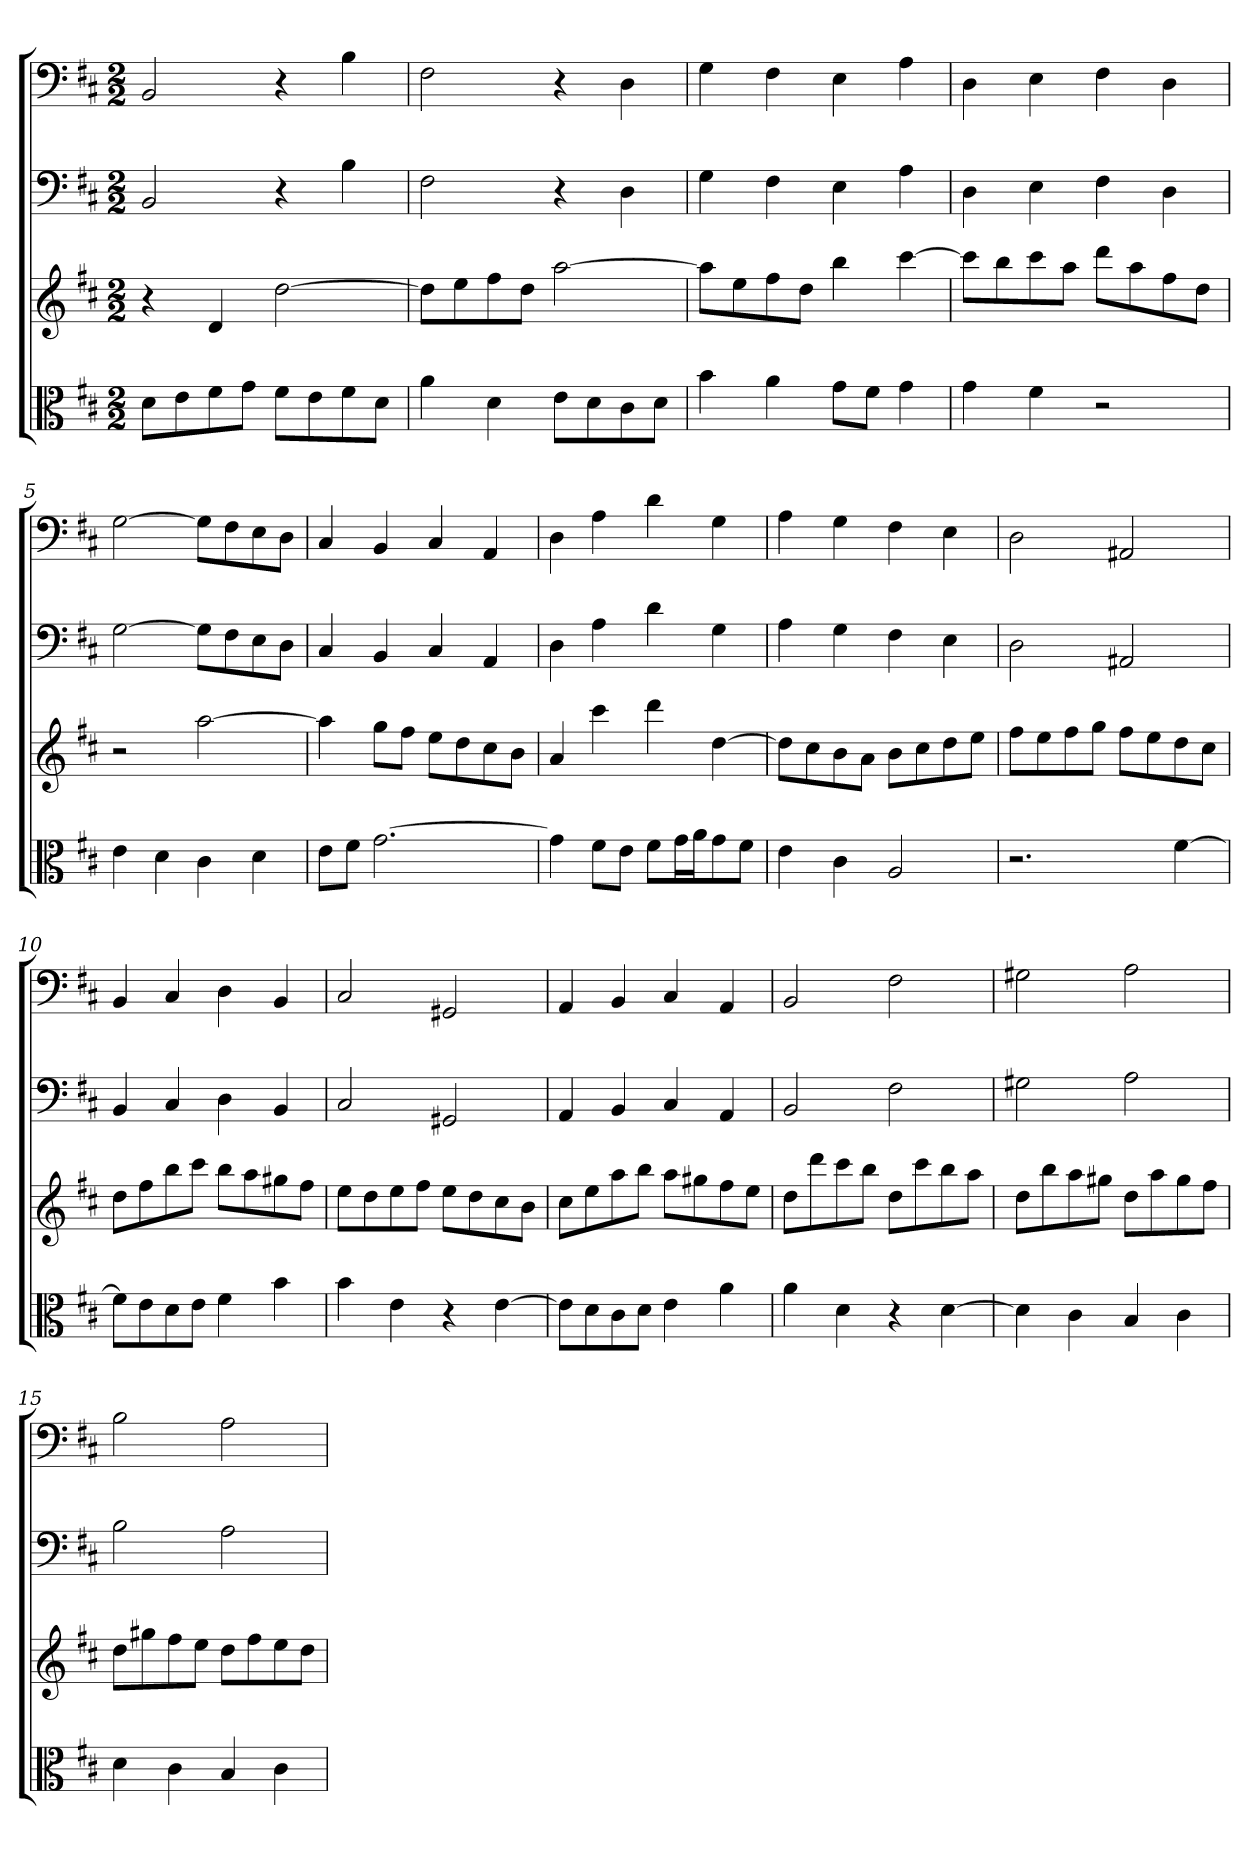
**kern	**kern	**kern	**kern
*part4	*part3	*part2	*part1
*staff4	*staff3	*staff2	*staff1
*clefC3	*	*clefF4	*clefF4
*k[f#c#]	*k[f#c#]	*k[f#c#]	*k[f#c#]
*D:	*D:	*D:	*D:
*M2/2	*M2/2	*M2/2	*M2/2
=1	=1	=1	=1
8d\L	4r	2BB	2BB
8e\	.	.	.
8f#\	4d	.	.
8g\J	.	.	.
8f#\L	[2dd	4r	4r
8e\	.	.	.
8f#\	.	4B	4B
8d\J	.	.	.
=2	=2	=2	=2
4a	8ddL]	2F#	2F#
.	8ee	.	.
4d	8ff#	.	.
.	8ddJ	.	.
8e\L	[2aa	4r	4r
8d\	.	.	.
8c#\	.	4D	4D
8d\J	.	.	.
=3	=3	=3	=3
4b	8aaL]	4G	4G
.	8ee	.	.
4a	8ff#	4F#	4F#
.	8ddJ	.	.
8g\L	4bb	4E	4E
8f#\J	.	.	.
4g	[4ccc#	4A	4A
=4	=4	=4	=4
4g	8ccc#L]	4D	4D
.	8bb	.	.
4f#	8ccc#	4E	4E
.	8aaJ	.	.
2r	8dddL	4F#	4F#
.	8aa	.	.
.	8ff#	4D	4D
.	8ddJ	.	.
=5	=5	=5	=5
4e	2r	[2G	[2G
4d	.	.	.
4c#	[2aa	8G\L]	8G\L]
.	.	8F#\	8F#\
4d	.	8E\	8E\
.	.	8D\J	8D\J
=6	=6	=6	=6
8e\L	4aa]	4C#	4C#
8f#\J	.	.	.
[2.g	8ggL	4BB	4BB
.	8ff#J	.	.
.	8eeL	4C#	4C#
.	8dd	.	.
.	8cc#	4AA	4AA
.	8bJ	.	.
=7	=7	=7	=7
4g]	4a	4D	4D
8f#\L	4ccc#	4A	4A
8e\J	.	.	.
8f#\L	4ddd	4d	4d
16g\L	.	.	.
16a\J	.	.	.
8g\	[4dd	4G	4G
8f#\J	.	.	.
=8	=8	=8	=8
4e	8ddL]	4A	4A
.	8cc#	.	.
4c#	8b	4G	4G
.	8aJ	.	.
2A	8bL	4F#	4F#
.	8cc#	.	.
.	8dd	4E	4E
.	8eeJ	.	.
=9	=9	=9	=9
2.r	8ff#L	2D	2D
.	8ee	.	.
.	8ff#	.	.
.	8ggJ	.	.
.	8ff#L	2AA#X	2AA#X
.	8ee	.	.
[4f#	8dd	.	.
.	8cc#J	.	.
=10	=10	=10	=10
8f#\L]	8ddL	4BB	4BB
8e\	8ff#	.	.
8d\	8bb	4C#	4C#
8e\J	8ccc#J	.	.
4f#	8bbL	4D	4D
.	8aa	.	.
4b	8gg#X	4BB	4BB
.	8ff#J	.	.
=11	=11	=11	=11
4b	8eeL	2C#	2C#
.	8dd	.	.
4e	8ee	.	.
.	8ff#J	.	.
4r	8eeL	2GG#X	2GG#X
.	8dd	.	.
[4e	8cc#	.	.
.	8bJ	.	.
=12	=12	=12	=12
8e\L]	8cc#L	4AA	4AA
8d\	8ee	.	.
8c#\	8aa	4BB	4BB
8d\J	8bbJ	.	.
4e	8aaL	4C#	4C#
.	8gg#X	.	.
4a	8ff#	4AA	4AA
.	8eeJ	.	.
=13	=13	=13	=13
4a	8ddL	2BB	2BB
.	8ddd	.	.
4d	8ccc#	.	.
.	8bbJ	.	.
4r	8ddL	2F#	2F#
.	8ccc#	.	.
[4d	8bb	.	.
.	8aaJ	.	.
=14	=14	=14	=14
4d]	8ddL	2G#X	2G#X
.	8bb	.	.
4c#	8aa	.	.
.	8gg#XJ	.	.
4B	8ddL	2A	2A
.	8aa	.	.
4c#	8gg#	.	.
.	8ff#J	.	.
=15	=15	=15	=15
4d	8ddL	2B	2B
.	8gg#X	.	.
4c#	8ff#	.	.
.	8eeJ	.	.
4B	8ddL	2A	2A
.	8ff#	.	.
4c#	8ee	.	.
.	8ddJ	.	.
=	=	=	=
*-	*-	*-	*-
